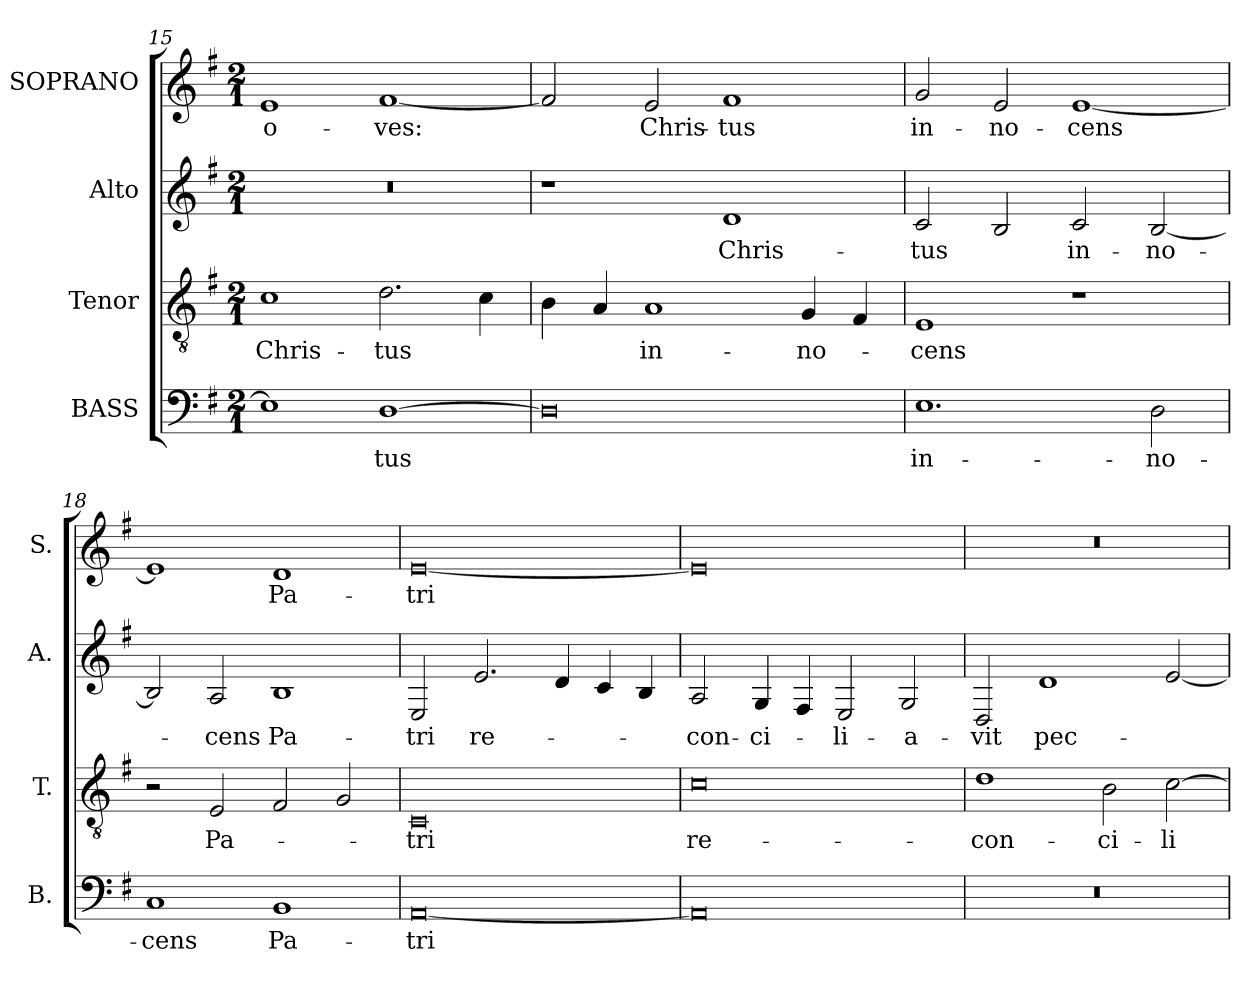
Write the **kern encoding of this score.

**kern	**text	**kern	**text	**kern	**text	**kern	**text
*part4	*part4	*part3	*part3	*part2	*part2	*part1	*part1
*staff4	*staff4	*staff3	*staff3	*staff2	*staff2	*staff1	*staff1
*I"BASS	*	*I"Tenor	*	*I"Alto	*	*I"SOPRANO	*
*I'B.	*	*I'T.	*	*I'A.	*	*I'S.	*
!!LO:LB:g=z
*clefF4	*	*clefGv2	*	*clefG2	*	*clefG2	*
*	*	*ITrd7c12	*	*	*	*	*
*k[f#]	*	*k[f#]	*	*k[f#]	*	*k[f#]	*
*G:	*	*G:	*	*G:	*	*G:	*
*M2/1	*	*M2/1	*	*M2/1	*	*M2/1	*
=15	=15	=15	=15	=15	=15	=15	=15
!	!	!	!LO:LY:b:color=#000000	!LO:N:vis=1	!	!	!
!	!	!	!	!	!	!	!LO:LY:b:color=#000000
1Ei]	.	1Ci	Chris-	0r	.	1ei	o-
!	!LO:LY:b:color=#000000	!	!	!	!	!	!
!	!	!	!LO:LY:b:color=#000000	!	!	!	!
!	!	!	!	!	!	!	!LO:LY:b:color=#000000
[1Di	-tus	2.Di\	-tus	.	.	[1f#i	-ves:
.	.	4Ci\	.	.	.	.	.
=16	=16	=16	=16	=16	=16	=16	=16
0Di]	.	4BBi\	.	1r	.	2f#i/]	.
.	.	4AAi/	.	.	.	.	.
!	!	!	!LO:LY:b:color=#000000	!	!	!	!
!	!	!	!	!	!	!	!LO:LY:b:color=#000000
.	.	1AAi	in-	.	.	2ei/	Chris-
!	!	!	!	!	!LO:LY:b:color=#000000	!	!
!	!	!	!	!	!	!	!LO:LY:b:color=#000000
.	.	.	.	1di	Chris-	1f#i	-tus
!	!	!	!LO:LY:b:color=#000000	!	!	!	!
.	.	4GGi/	-no-	.	.	.	.
.	.	4FF#i/	.	.	.	.	.
=17	=17	=17	=17	=17	=17	=17	=17
!	!LO:LY:b:color=#000000	!	!	!	!	!	!
!	!	!	!LO:LY:b:color=#000000	!	!	!	!
!	!	!	!	!	!LO:LY:b:color=#000000	!	!
!	!	!	!	!	!	!	!LO:LY:b:color=#000000
1.Ei	in-	1EEi	-cens	2ci/	-tus	2gi/	in-
!	!	!	!	!	!	!	!LO:LY:b:color=#000000
.	.	.	.	2Bi/	.	2ei/	-no-
!	!	!	!	!	!LO:LY:b:color=#000000	!	!
!	!	!	!	!	!	!	!LO:LY:b:color=#000000
.	.	1r	.	2ci/	in-	[1ei	-cens
!	!LO:LY:b:color=#000000	!	!	!	!	!	!
!	!	!	!	!	!LO:LY:b:color=#000000	!	!
2Di\	-no-	.	.	[2Bi/	-no-	.	.
=18	=18	=18	=18	=18	=18	=18	=18
!	!LO:LY:b:color=#000000	!	!	!	!	!	!
1Ci	-cens	2r	.	2Bi/]	.	1ei]	.
!	!	!	!LO:LY:b:color=#000000	!	!	!	!
!	!	!	!	!	!LO:LY:b:color=#000000	!	!
.	.	2EEi/	Pa-	2Ai/	-cens	.	.
!	!LO:LY:b:color=#000000	!	!	!	!	!	!
!	!	!	!	!	!LO:LY:b:color=#000000	!	!
!	!	!	!	!	!	!	!LO:LY:b:color=#000000
1BBi	Pa-	2FF#i/	.	1Bi	Pa-	1di	Pa-
.	.	2GGi/	.	.	.	.	.
=19	=19	=19	=19	=19	=19	=19	=19
!	!LO:LY:b:color=#000000	!	!	!	!	!	!
!	!	!	!LO:LY:b:color=#000000	!	!	!	!
!	!	!	!	!	!LO:LY:b:color=#000000	!	!
!	!	!	!	!	!	!	!LO:LY:b:color=#000000
[0AAi	-tri	0CCi	-tri	2Ei/	-tri	[0ei	-tri
!	!	!	!	!	!LO:LY:b:color=#000000	!	!
.	.	.	.	2.ei/	re-	.	.
.	.	.	.	4di/	.	.	.
.	.	.	.	4ci/	.	.	.
.	.	.	.	4Bi/	.	.	.
=20	=20	=20	=20	=20	=20	=20	=20
!	!	!	!LO:LY:b:color=#000000	!	!	!	!
!	!	!	!	!	!LO:LY:b:color=#000000	!	!
0AAi]	.	0Ci	re-	2Ai/	-con-	0ei]	.
!	!	!	!	!	!LO:LY:b:color=#000000	!	!
.	.	.	.	4Gi/	-ci-	.	.
.	.	.	.	4F#i/	.	.	.
!	!	!	!	!	!LO:LY:b:color=#000000	!	!
.	.	.	.	2Ei/	-li-	.	.
!	!	!	!	!	!LO:LY:b:color=#000000	!	!
.	.	.	.	2Gi/	-a-	.	.
=21	=21	=21	=21	=21	=21	=21	=21
!LO:N:vis=1	!	!	!	!	!	!	!
!	!	!	!LO:LY:b:color=#000000	!	!	!	!
!	!	!	!	!	!LO:LY:b:color=#000000	!LO:N:vis=1	!
0r	.	1Di	-con-	2Di/	-vit	0r	.
!	!	!	!	!	!LO:LY:b:color=#000000	!	!
.	.	.	.	1di	pec-	.	.
!	!	!	!LO:LY:b:color=#000000	!	!	!	!
.	.	2BBi\	-ci-	.	.	.	.
!	!	!	!LO:LY:b:color=#000000	!	!	!	!
.	.	[2Ci\	-li-	[2ei/	.	.	.
=	=	=	=	=	=	=	=
*-	*-	*-	*-	*-	*-	*-	*-
